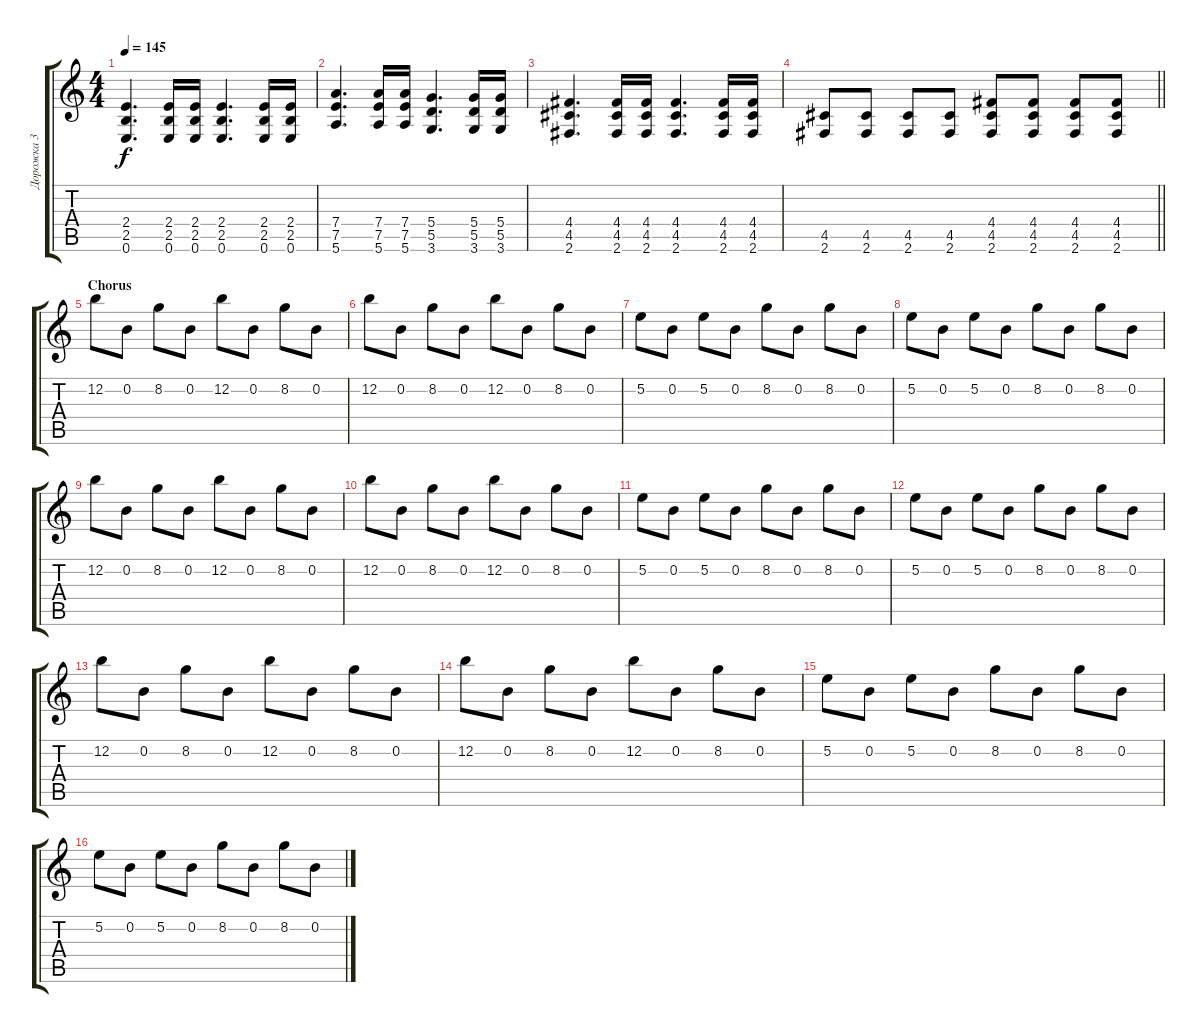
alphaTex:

\track ("Дорожка 3" "Дорожка 3") {instrument distortionguitar}
\staff {score tabs}
\tuning (E4 B3 G3 D3 A2 E2) {hide}
\ts (4 4)
\tempo 145
\clef g2
\ks c
(2.4 2.5 0.6).4{d dy f} (2.4 2.5 0.6).16 (2.4 2.5 0.6).16 (2.4 2.5 0.6).4{d} (2.4 2.5 0.6).16 (2.4 2.5 0.6).16 |
(7.4 7.5 5.6).4{d} (7.4 7.5 5.6).16 (7.4 7.5 5.6).16 (5.4 5.5 3.6).4{d} (5.4 5.5 3.6).16 (5.4 5.5 3.6).16 |
(4.4 4.5 2.6).4{d} (4.4 4.5 2.6).16 (4.4 4.5 2.6).16 (4.4 4.5 2.6).4{d} (4.4 4.5 2.6).16 (4.4 4.5 2.6).16 |
\barLineRight lightlight
(4.5 2.6).8 (4.5 2.6).8 (4.5 2.6).8 (4.5 2.6).8 (4.4 4.5 2.6).8 (4.4 4.5 2.6).8 (4.4 4.5 2.6).8 (4.4 4.5 2.6).8 |
\section ("" "Chorus")
12.2.8 0.2.8 8.2.8 0.2.8 12.2.8 0.2.8 8.2.8 0.2.8 |
12.2.8 0.2.8 8.2.8 0.2.8 12.2.8 0.2.8 8.2.8 0.2.8 |
5.2.8 0.2.8 5.2.8 0.2.8 8.2.8 0.2.8 8.2.8 0.2.8 |
5.2.8 0.2.8 5.2.8 0.2.8 8.2.8 0.2.8 8.2.8 0.2.8 |
12.2.8 0.2.8 8.2.8 0.2.8 12.2.8 0.2.8 8.2.8 0.2.8 |
12.2.8 0.2.8 8.2.8 0.2.8 12.2.8 0.2.8 8.2.8 0.2.8 |
5.2.8 0.2.8 5.2.8 0.2.8 8.2.8 0.2.8 8.2.8 0.2.8 |
5.2.8 0.2.8 5.2.8 0.2.8 8.2.8 0.2.8 8.2.8 0.2.8 |
12.2.8 0.2.8 8.2.8 0.2.8 12.2.8 0.2.8 8.2.8 0.2.8 |
12.2.8 0.2.8 8.2.8 0.2.8 12.2.8 0.2.8 8.2.8 0.2.8 |
5.2.8 0.2.8 5.2.8 0.2.8 8.2.8 0.2.8 8.2.8 0.2.8 |
5.2.8 0.2.8 5.2.8 0.2.8 8.2.8 0.2.8 8.2.8 0.2.8
